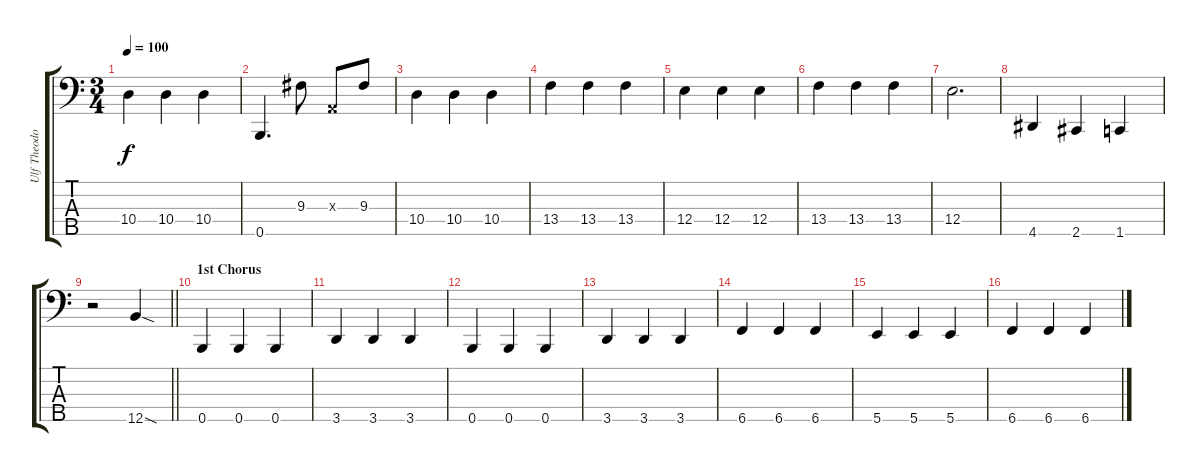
\track ("Ulf Theodor Schwadorf (Bass)" "Ulf Theodo") {instrument electricbassfinger}
\staff {score tabs}
\tuning (G2 D2 A1 E1 B0) {hide}
\ts (3 4)
\tempo 100
\clef f4
\ks c
10.4.4{dy f} 10.4.4 10.4.4 |
0.5.4{d} 9.3.8 0.3{x}.8 9.3.8 |
10.4.4 10.4.4 10.4.4 |
13.4.4 13.4.4 13.4.4 |
12.4.4 12.4.4 12.4.4 |
13.4.4 13.4.4 13.4.4 |
12.4.2{d} |
4.5.4 2.5.4 1.5.4 |
\barLineRight lightlight
r.2 12.5{sod}.4 |
\section ("" "1st Chorus")
0.5.4 0.5.4 0.5.4 |
3.5.4 3.5.4 3.5.4 |
0.5.4 0.5.4 0.5.4 |
3.5.4 3.5.4 3.5.4 |
6.5.4 6.5.4 6.5.4 |
5.5.4 5.5.4 5.5.4 |
6.5.4 6.5.4 6.5.4
